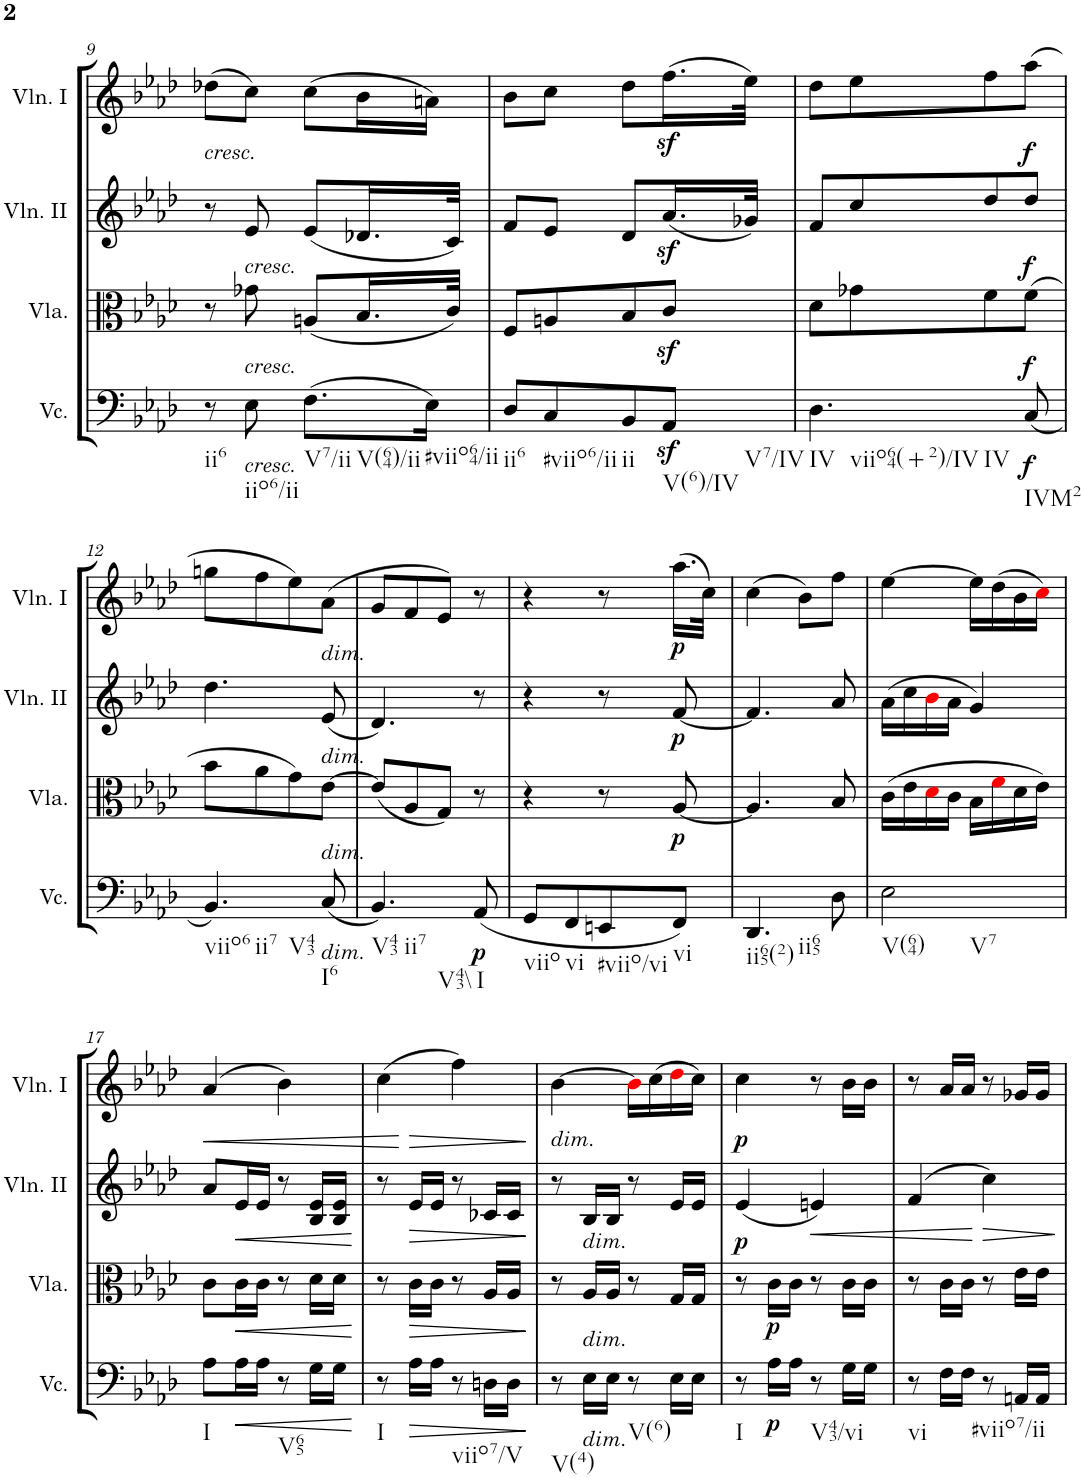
**kern	**dynam	**kern	**dynam	**kern	**dynam	**kern	**dynam
*part4	*part4	*part3	*part3	*part2	*part2	*part1	*part1
*staff4	*staff4	*staff3	*staff3	*staff2	*staff2	*staff1	*staff1
*I"Violoncello	*	*I"Viola	*	*I"Violino II	*	*I"Violino I	*
*I'Vc.	*	*I'Vla.	*	*I'Vln. II	*	*I'Vln. I	*
!!LO:PB:g=z
*clefF4	*	*clefC3	*	*clefG2	*	*clefG2	*
*k[b-e-a-d-]	*	*k[b-e-a-d-]	*	*k[b-e-a-d-]	*	*k[b-e-a-d-]	*
*M2/4	*	*M2/4	*	*M2/4	*	*M2/4	*
=9	=9	=9	=9	=9	=9	=9	=9
!	!	!	!	!	!	!LO:TX:b:i:t=cresc.	!
!LO:TX:b:t=ii6	!	!	!	!	!	!	!
8r	.	8r	.	8r	.	(8dd-X\L	.
!	!	!	!	!LO:TX:b:i:t=cresc.	!	!	!
!	!	!LO:TX:b:i:t=cresc.	!	!	!	!	!
!LO:TX:b:i:t=cresc.	!	!	!	!	!	!	!
!LO:TX:b:t=iio6/ii	!	!	!	!	!	!	!
8E-\	.	8g-X\	.	8e-/	.	8cc\J)	.
!LO:TX:b:t=V7/ii	!	!	!	!	!	!	!
!LO:TX:b:t=V(64)/ii	!	!	!	!	!	!	!
(8.F\L	.	(8An/L	.	(8e-/L	.	(8cc\L	.
.	.	16.B-/L	.	16.d-X/L	.	16b-\L	.
!LO:TX:b:t=#viio64/ii	!	!	!	!	!	!	!
16E-\Jk)	.	.	.	.	.	16an\JJ)	.
.	.	32c/JJk)	.	32c/JJk)	.	.	.
=10	=10	=10	=10	=10	=10	=10	=10
!LO:TX:b:t=ii6	!	!	!	!	!	!	!
8D-/L	.	8F/L	.	8f/L	.	8b-\L	.
!LO:TX:b:t=#viio6/ii	!	!	!	!	!	!	!
8C/	.	8An/	.	8e-/J	.	8cc\J	.
!LO:TX:b:t=ii	!	!	!	!	!	!	!
8BB-/	.	8B-/	.	8d-/L	.	8dd-\L	.
!LO:TX:b:t=V(6)/IV	!	!	!	!	!	!	!
!LO:TX:b:t=V7/IV	!	!	!	!	!	!	!
8AA-z</J	.	8cz</J	.	(16.a-z</L	.	(16.ffz<\L	.
.	.	.	.	32g-X/JJk)	.	32ee-\JJk)	.
=11	=11	=11	=11	=11	=11	=11	=11
!LO:TX:b:t=IV	!	!	!	!	!	!	!
!LO:TX:b:t=viio64(+2)/IV	!	!	!	!	!	!	!
!LO:TX:b:t=IV	!	!	!	!	!	!	!
4.D-\	.	8d-\L	.	8f/L	.	8dd-\L	.
.	.	8g-X\	.	8cc/	.	8ee-\	.
.	.	8f\	.	8dd-/	.	8ff\	.
!LO:TX:b:t=IVM2	!	!	!	!	!	!	!
!	!LO:DY:b	!	!LO:DY:b	!	!LO:DY:b	!	!LO:DY:b
(8C/	f	(8f\J	f	8dd-/J	f	(8aa-\J	f
!!LO:LB:g=z
=12	=12	=12	=12	=12	=12	=12	=12
!LO:TX:b:t=viio6	!	!	!	!	!	!	!
!LO:TX:b:t=ii7	!	!	!	!	!	!	!
!LO:TX:b:t=V43	!	!	!	!	!	!	!
4.BB-/)	.	8b-\L	.	4.dd-\	.	8ggn\L	.
.	.	8a-\	.	.	.	8ff\	.
.	.	8g\)	.	.	.	8ee-\)	.
!	!	!	!	!	!	!LO:TX:b:i:t=dim.	!
!	!	!	!	!LO:TX:b:i:t=dim.	!	!	!
!	!	!LO:TX:b:i:t=dim.	!	!	!	!	!
!LO:TX:b:i:t=dim.	!	!	!	!	!	!	!
!LO:TX:b:t=I6	!	!	!	!	!	!	!
(8C/	.	[8e-\J	.	(8e-/	.	(8a-\J	.
=13	=13	=13	=13	=13	=13	=13	=13
!LO:TX:b:t=V43	!	!	!	!	!	!	!
!LO:TX:b:t=ii7	!	!	!	!	!	!	!
!LO:TX:b:t=V43\\	!	!	!	!	!	!	!
4.BB-/)	.	(8e-/L]	.	4.d-/)	.	8g/L	.
.	.	8A-/	.	.	.	8f/	.
.	.	8G/J)	.	.	.	8e-/J)	.
!LO:TX:b:t=I	!	!	!	!	!	!	!
!	!LO:DY:b	!	!	!	!	!	!
(8AA-/	p	8r	.	8r	.	8r	.
=14	=14	=14	=14	=14	=14	=14	=14
!LO:TX:b:t=viio	!	!	!	!	!	!	!
8GG/L	.	4r	.	4r	.	4r	.
!LO:TX:b:t=vi	!	!	!	!	!	!	!
8FF/	.	.	.	.	.	.	.
!LO:TX:b:t=#viio/vi	!	!	!	!	!	!	!
8EEn/	.	8r	.	8r	.	8r	.
!LO:TX:b:t=vi	!	!	!	!	!	!	!
!	!	!	!LO:DY:b	!	!LO:DY:b	!	!LO:DY:b
8FF/J)	.	[8A-/	p	[8f/	p	(16.aa-\LL	p
.	.	.	.	.	.	32cc\JJk)	.
=15	=15	=15	=15	=15	=15	=15	=15
!LO:TX:b:t=ii65(2)	!	!	!	!	!	!	!
!LO:TX:b:t=ii65	!	!	!	!	!	!	!
4.DD-/	.	4.A-/]	.	4.f/]	.	(4cc\	.
.	.	.	.	.	.	8b-\L)	.
8D-\	.	8B-/	.	8a-/	.	8ff\J	.
=16	=16	=16	=16	=16	=16	=16	=16
!LO:TX:b:t=V(64)	!	!	!	!	!	!	!
!LO:TX:b:t=V7	!	!	!	!	!	!	!
2E-\	.	(16c\LL	.	(16a-\LL	.	[4ee-\	.
.	.	16e-\	.	16cc\	.	.	.
.	.	16d-i\	.	16b-i\	.	.	.
.	.	16c\JJ	.	16a-\JJ	.	.	.
.	.	16B-\LL	.	4g/)	.	16ee-\LL]	.
.	.	16fi\	.	.	.	(16dd-\	.
.	.	16d-\	.	.	.	16b-\	.
.	.	16e-\JJ)	.	.	.	16cci\JJ)	.
!!LO:LB:g=z
=17	=17	=17	=17	=17	=17	=17	=17
!LO:TX:b:t=I	!	!	!	!	!	!	!
!	!	!	!	!	!	!	!LO:HP:b
8A-\L	.	8c\L	.	8a-/L	.	(4a-/	<
!	!LO:HP:b	!	!LO:HP:b	!	!LO:HP:b	!	!
16A-\L	<	16c\L	<	16e-/L	<	.	.
16A-\JJ	.	16c\JJ	.	16e-/JJ	.	.	.
!LO:TX:b:t=V65	!	!	!	!	!	!	!
8r	.	8r	.	8r	.	4b-\)	.
16G\LL	.	16d-\LL	.	16B-/ 16e-/LL	.	.	.
16G\JJ	.	16d-\JJ	.	16B-/ 16e-/JJ	.	.	.
.	.	.	[	.	[	.	.
=18	=18	=18	=18	=18	=18	=18	=18
*	*	*	*	*	*	*^	*
!LO:TX:b:t=I	!	!	!	!	!	!	!	!
8r	.	8r	.	8r	.	(4cc\	8ryy	.
!	!	!	!LO:HP:b	!	!LO:HP:b	!	!	!
16A-\LL	.	16c\LL	>	16e-/LL	>	.	8ryy	[
16A-\JJ	.	16c\JJ	.	16e-/JJ	.	.	.	.
!LO:TX:b:t=viio7/V	!	!	!	!	!	!	!	!
8r	.	8r	.	8r	.	4ff\)	4ryy	.
16Dn\LL	.	16A-/LL	.	16c-X/LL	.	.	.	.
16D\JJ	.	16A-/JJ	.	16c-/JJ	.	.	.	.
*	*	*	*	*	*	*v	*v	*
.	[	.	]	.	]	.	.
=19	=19	=19	=19	=19	=19	=19	=19
!	!	!	!	!	!	!LO:TX:b:i:t=dim.	!
!LO:TX:b:t=V(4)	!	!	!	!	!	!	!
8r	.	8r	.	8r	.	[4b-\	.
!	!	!	!	!LO:TX:b:i:t=dim.	!	!	!
!	!	!LO:TX:b:i:t=dim.	!	!	!	!	!
!LO:TX:b:i:t=dim.	!	!	!	!	!	!	!
16E-\LL	.	16A-/LL	.	16B-/LL	.	.	.
16E-\JJ	.	16A-/JJ	.	16B-/JJ	.	.	.
!LO:TX:b:t=V(6)	!	!	!	!	!	!	!
8r	.	8r	.	8r	.	16b-i\LL]	.
.	.	.	.	.	.	(16cc\	.
16E-\LL	.	16G/LL	.	16e-/LL	.	16dd-i\	.
16E-\JJ	.	16G/JJ	.	16e-/JJ	.	16cc\JJ)	.
=20	=20	=20	=20	=20	=20	=20	=20
!LO:TX:b:t=I	!	!	!	!	!	!	!
!	!	!	!	!	!LO:DY:b	!	!LO:DY:b
8r	.	8r	.	(4e-/	p	4cc\	p
!	!LO:DY:b	!	!LO:DY:b	!	!	!	!
16A-\LL	p	16c\LL	p	.	.	.	.
16A-\JJ	.	16c\JJ	.	.	.	.	.
!LO:TX:b:t=V43/vi	!	!	!	!	!	!	!
!	!	!	!	!	!LO:HP:b	!	!
8r	.	8r	.	4en/)	<	8r	.
16G\LL	.	16c\LL	.	.	.	16b-\LL	.
16G\JJ	.	16c\JJ	.	.	.	16b-\JJ	.
=21	=21	=21	=21	=21	=21	=21	=21
!LO:TX:b:t=vi	!	!	!	!	!	!	!
8r	.	8r	.	(4f/	.	8r	.
16F\LL	.	16c\LL	.	.	.	16a-/LL	.
16F\JJ	.	16c\JJ	.	.	.	16a-/JJ	.
!LO:TX:b:t=#viio7/ii	!	!	!	!	!	!	!
!	!	!	!	!	!LO:HP:n=1:b	!	!
8r	.	8r	.	4cc\)	[ >	8r	.
16AAn/LL	.	16e-\LL	.	.	.	16g-X/LL	.
16AA/JJ	.	16e-\JJ	.	.	.	16g-/JJ	.
.	.	.	.	.	]	.	.
=	=	=	=	=	=	=	=
*-	*-	*-	*-	*-	*-	*-	*-
